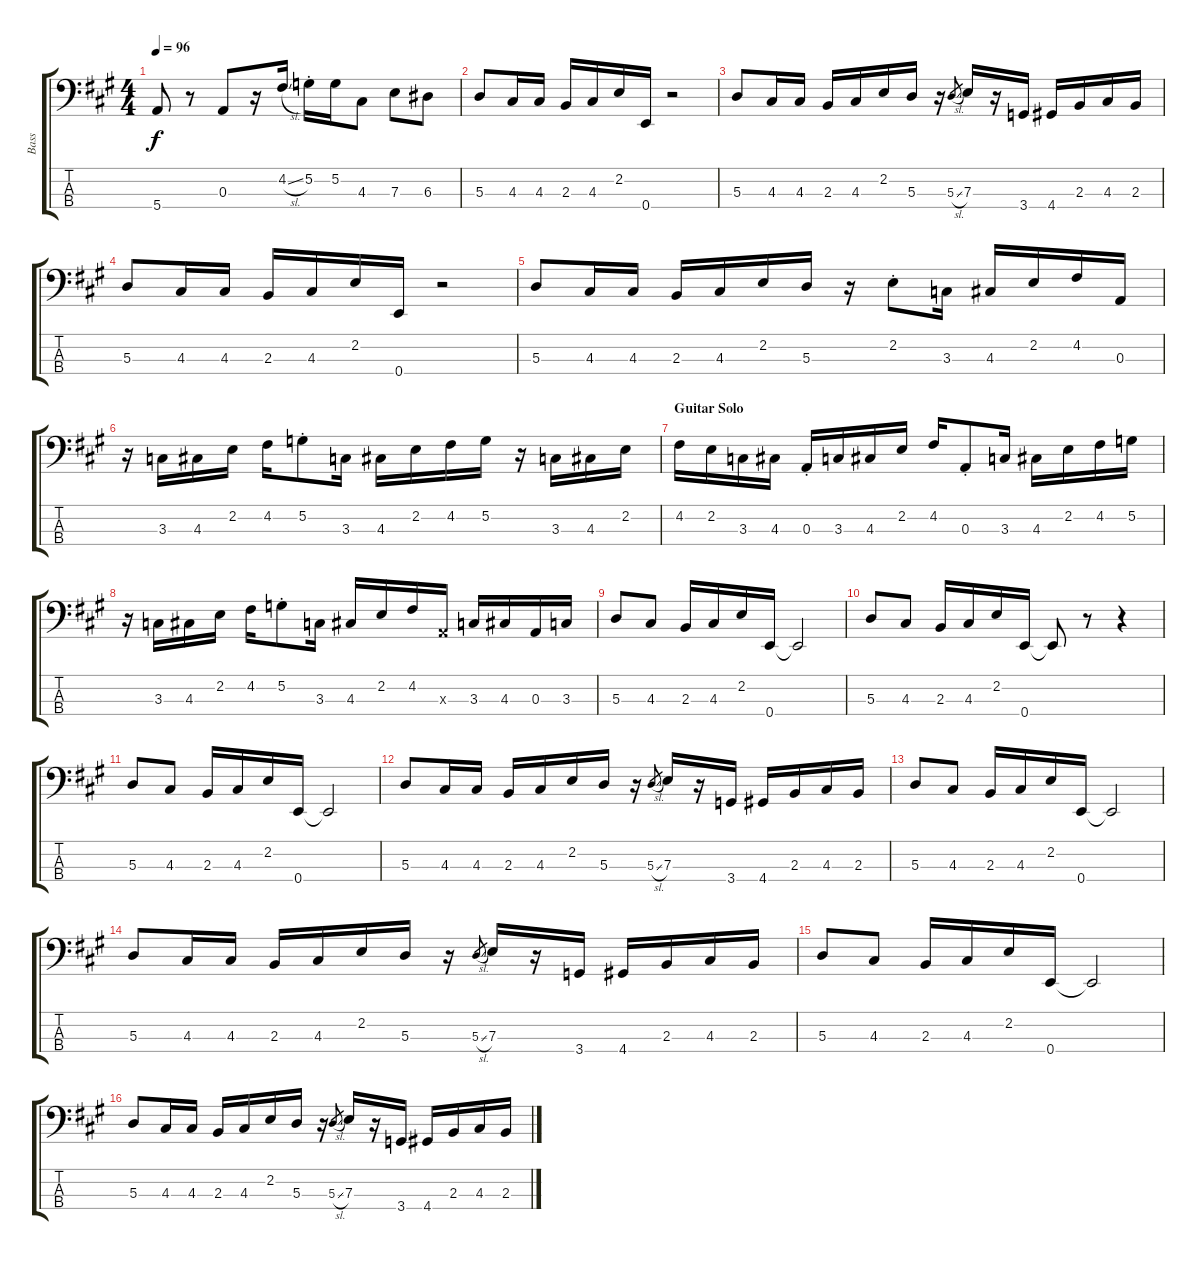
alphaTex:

\track ("Bass" "Bass") {instrument electricbasspick}
\staff {score tabs}
\tuning (G2 D2 A1 E1) {hide}
\ts (4 4)
\tempo 96
\clef f4
\ks a
5.4{t}.8{dy f} r.8 0.3.8 r.16 4.2{sl}.16 5.2{st}.16 5.2.16 4.3.8 7.3.8 6.3.8 |
5.3.8 4.3.16 4.3.16 2.3.16 4.3.16 2.2.16 0.4.16 r.2 |
5.3.8 4.3.16 4.3.16 2.3.16 4.3.16 2.2.16 5.3.16 r.16 5.3{sl}.8{gr} 7.3.16 r.16 3.4.16 4.4.16 2.3.16 4.3.16 2.3.16 |
5.3.8 4.3.16 4.3.16 2.3.16 4.3.16 2.2.16 0.4.16 r.2 |
5.3.8 4.3.16 4.3.16 2.3.16 4.3.16 2.2.16 5.3.16 r.16 2.2{st}.8 3.3.16 4.3.16 2.2.16 4.2.16 0.3.16 |
r.16 3.3.16 4.3.16 2.2.16 4.2.16 5.2{st}.8 3.3.16 4.3.16 2.2.16 4.2.16 5.2.16 r.16 3.3.16 4.3.16 2.2.16 |
\section ("" "Guitar Solo")
4.2.16 2.2.16 3.3.16 4.3.16 0.3{st}.16 3.3.16 4.3.16 2.2.16 4.2.16 0.3{st}.8 3.3.16 4.3.16 2.2.16 4.2.16 5.2.16 |
r.16 3.3.16 4.3.16 2.2.16 4.2.16 5.2{st}.8 3.3.16 4.3.16 2.2.16 4.2.16 0.3{x}.16 3.3.16 4.3.16 0.3.16 3.3.16 |
5.3.8 4.3.8 2.3.16 4.3.16 2.2.16 0.4.16 0.4{t}.2 |
5.3.8 4.3.8 2.3.16 4.3.16 2.2.16 0.4.16 0.4{t}.8 r.8 r.4 |
5.3.8 4.3.8 2.3.16 4.3.16 2.2.16 0.4.16 0.4{t}.2 |
5.3.8 4.3.16 4.3.16 2.3.16 4.3.16 2.2.16 5.3.16 r.16 5.3{sl}.8{gr} 7.3.16 r.16 3.4.16 4.4.16 2.3.16 4.3.16 2.3.16 |
5.3.8 4.3.8 2.3.16 4.3.16 2.2.16 0.4.16 0.4{t}.2 |
5.3.8 4.3.16 4.3.16 2.3.16 4.3.16 2.2.16 5.3.16 r.16 5.3{sl}.8{gr} 7.3.16 r.16 3.4.16 4.4.16 2.3.16 4.3.16 2.3.16 |
5.3.8 4.3.8 2.3.16 4.3.16 2.2.16 0.4.16 0.4{t}.2 |
5.3.8 4.3.16 4.3.16 2.3.16 4.3.16 2.2.16 5.3.16 r.16 5.3{sl}.8{gr} 7.3.16 r.16 3.4.16 4.4.16 2.3.16 4.3.16 2.3.16
